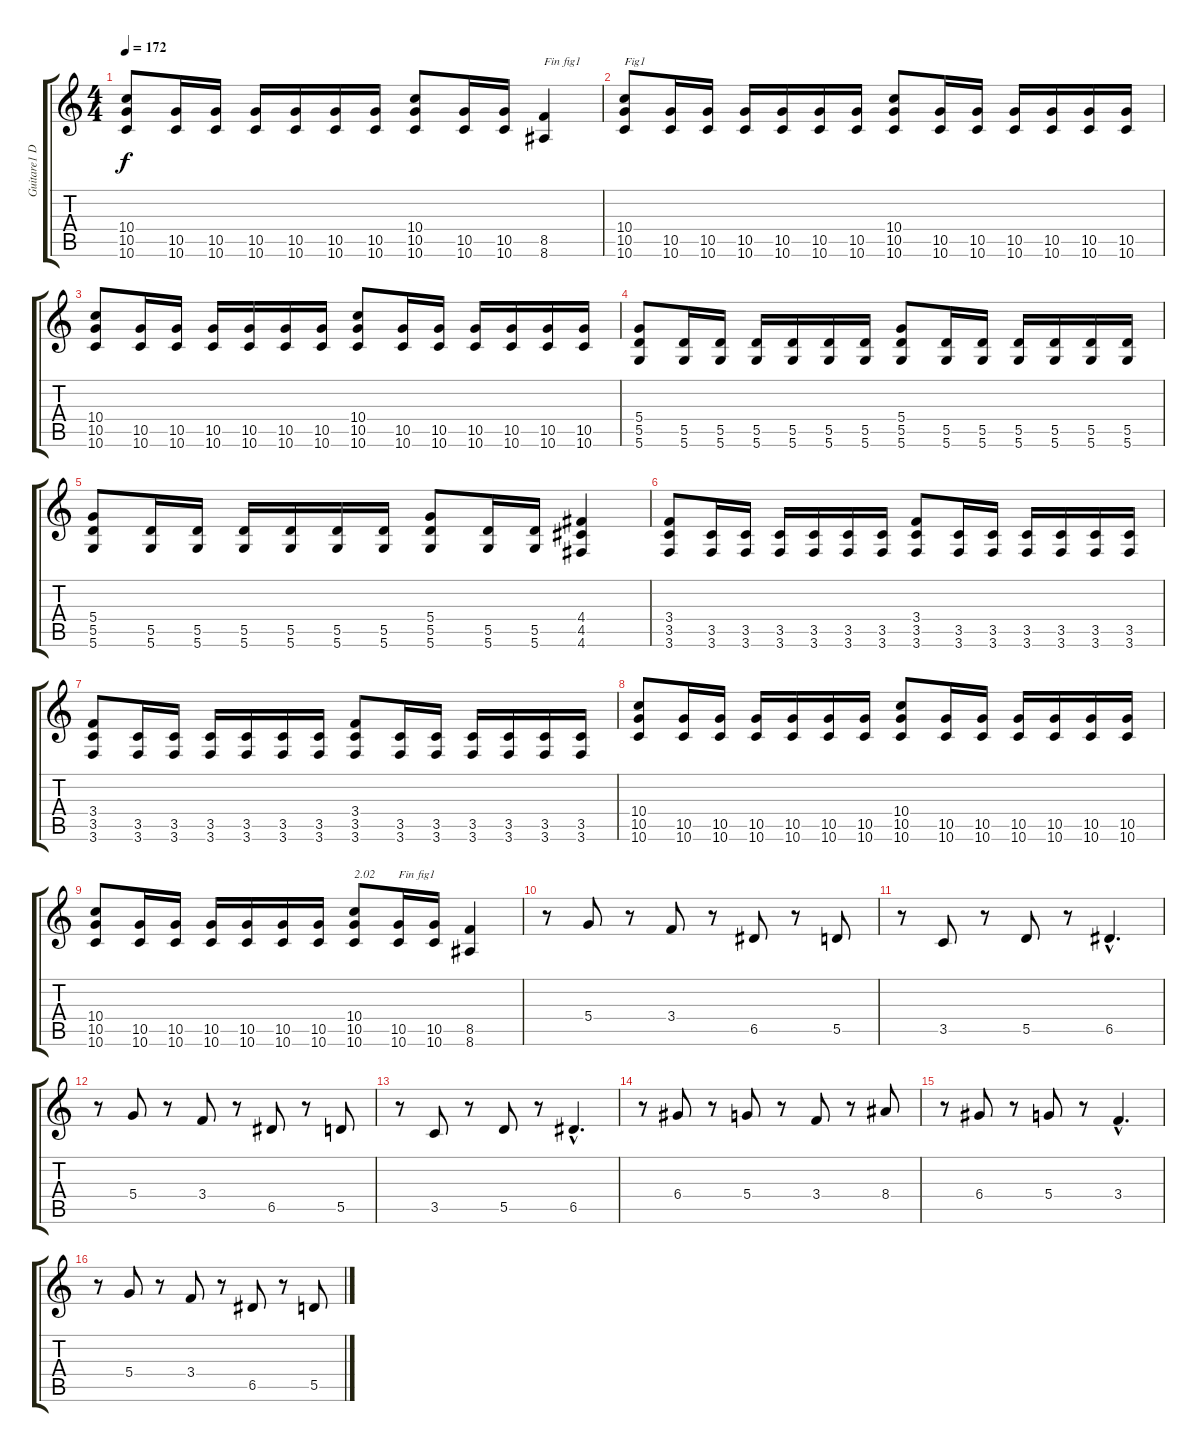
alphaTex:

\track ("Guitare1 Dr-D" "Guitare1 D") {instrument distortionguitar}
\staff {score tabs}
\tuning (E4 B3 G3 D3 A2 D2) {hide}
\ts (4 4)
\tempo 172
\clef g2
\ks c
(10.4 10.5 10.6).8{dy f} (10.5 10.6).16 (10.5 10.6).16 (10.5 10.6).16 (10.5 10.6).16 (10.5 10.6).16 (10.5 10.6).16 (10.4 10.5 10.6).8 (10.5 10.6).16 (10.5 10.6).16 (8.5 8.6).4{txt "Fin fig1"} |
(10.4 10.5 10.6).8{txt "Fig1"} (10.5 10.6).16 (10.5 10.6).16 (10.5 10.6).16 (10.5 10.6).16 (10.5 10.6).16 (10.5 10.6).16 (10.4 10.5 10.6).8 (10.5 10.6).16 (10.5 10.6).16 (10.5 10.6).16 (10.5 10.6).16 (10.5 10.6).16 (10.5 10.6).16 |
(10.4 10.5 10.6).8 (10.5 10.6).16 (10.5 10.6).16 (10.5 10.6).16 (10.5 10.6).16 (10.5 10.6).16 (10.5 10.6).16 (10.4 10.5 10.6).8 (10.5 10.6).16 (10.5 10.6).16 (10.5 10.6).16 (10.5 10.6).16 (10.5 10.6).16 (10.5 10.6).16 |
(5.4 5.5 5.6).8 (5.5 5.6).16 (5.5 5.6).16 (5.5 5.6).16 (5.5 5.6).16 (5.5 5.6).16 (5.5 5.6).16 (5.4 5.5 5.6).8 (5.5 5.6).16 (5.5 5.6).16 (5.5 5.6).16 (5.5 5.6).16 (5.5 5.6).16 (5.5 5.6).16 |
(5.4 5.5 5.6).8 (5.5 5.6).16 (5.5 5.6).16 (5.5 5.6).16 (5.5 5.6).16 (5.5 5.6).16 (5.5 5.6).16 (5.4 5.5 5.6).8 (5.5 5.6).16 (5.5 5.6).16 (4.4 4.5 4.6).4 |
(3.4 3.5 3.6).8 (3.5 3.6).16 (3.5 3.6).16 (3.5 3.6).16 (3.5 3.6).16 (3.5 3.6).16 (3.5 3.6).16 (3.4 3.5 3.6).8 (3.5 3.6).16 (3.5 3.6).16 (3.5 3.6).16 (3.5 3.6).16 (3.5 3.6).16 (3.5 3.6).16 |
(3.4 3.5 3.6).8 (3.5 3.6).16 (3.5 3.6).16 (3.5 3.6).16 (3.5 3.6).16 (3.5 3.6).16 (3.5 3.6).16 (3.4 3.5 3.6).8 (3.5 3.6).16 (3.5 3.6).16 (3.5 3.6).16 (3.5 3.6).16 (3.5 3.6).16 (3.5 3.6).16 |
(10.4 10.5 10.6).8 (10.5 10.6).16 (10.5 10.6).16 (10.5 10.6).16 (10.5 10.6).16 (10.5 10.6).16 (10.5 10.6).16 (10.4 10.5 10.6).8 (10.5 10.6).16 (10.5 10.6).16 (10.5 10.6).16 (10.5 10.6).16 (10.5 10.6).16 (10.5 10.6).16 |
(10.4 10.5 10.6).8 (10.5 10.6).16 (10.5 10.6).16 (10.5 10.6).16 (10.5 10.6).16 (10.5 10.6).16 (10.5 10.6).16 (10.4 10.5 10.6).8{txt "2.02"} (10.5 10.6).16{txt "Fin fig1"} (10.5 10.6).16 (8.5 8.6).4 |
r.8{volume 16 balance 10} 5.4.8 r.8 3.4.8 r.8 6.5.8 r.8 5.5.8 |
r.8 3.5.8 r.8 5.5.8 r.8 6.5{hac}.4{d} |
r.8 5.4.8 r.8 3.4.8 r.8 6.5.8 r.8 5.5.8 |
r.8 3.5.8 r.8 5.5.8 r.8 6.5{hac}.4{d} |
r.8 6.4.8 r.8 5.4.8 r.8 3.4.8 r.8 8.4.8 |
r.8 6.4.8 r.8 5.4.8 r.8 3.4{hac}.4{d} |
r.8 5.4.8 r.8 3.4.8 r.8 6.5.8 r.8 5.5.8
